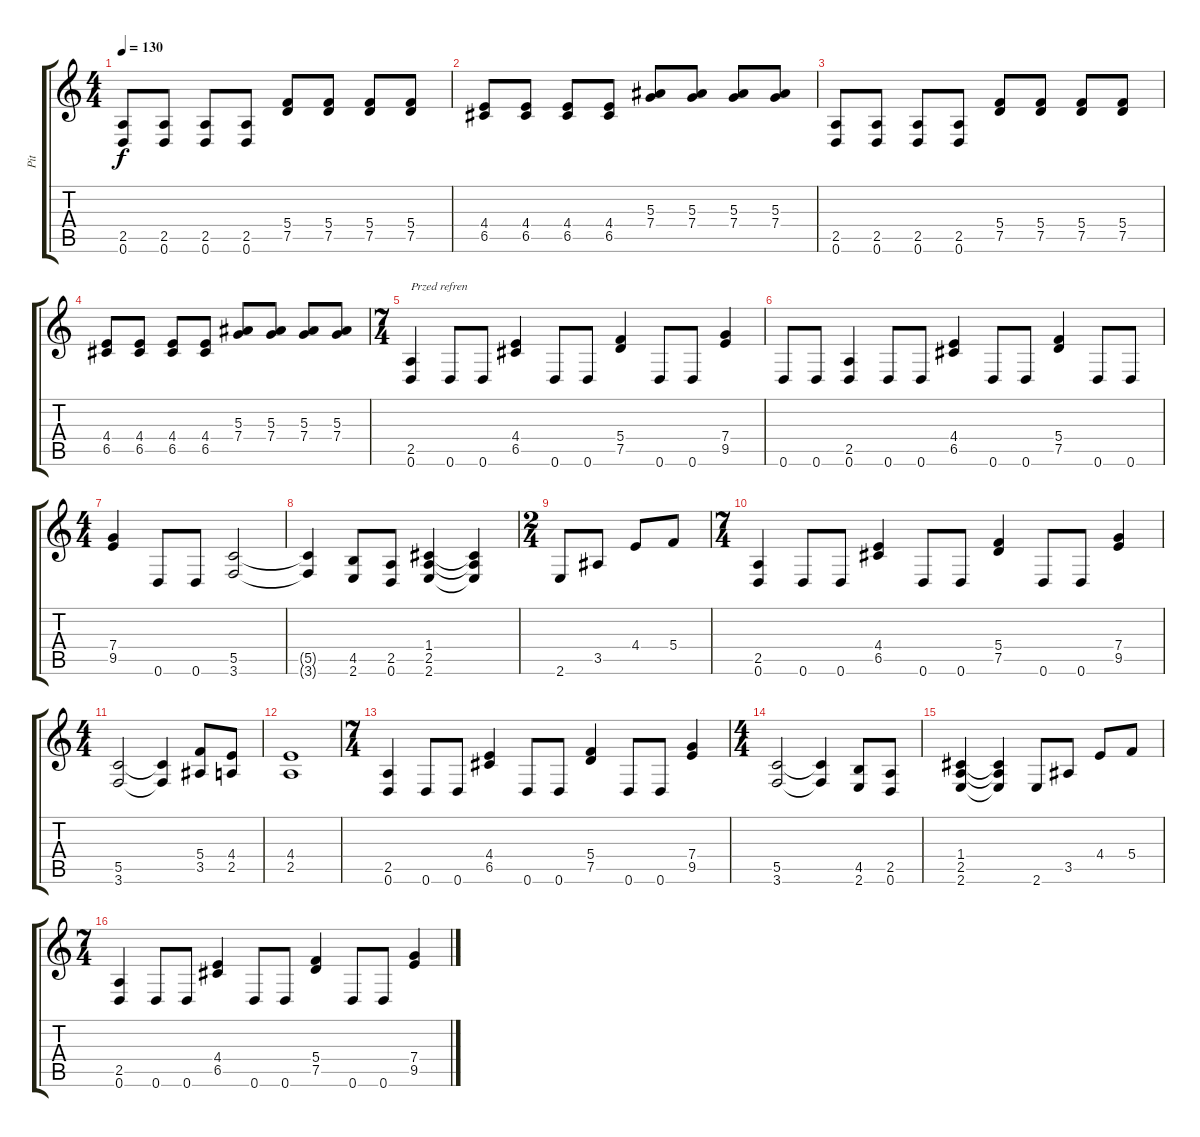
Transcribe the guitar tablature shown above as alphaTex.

\track ("Pit" "Pit") {instrument distortionguitar}
\staff {score tabs}
\tuning (D4 A3 F3 C3 G2 D2) {hide}
\ts (4 4)
\tempo 130
\clef g2
\ks c
(2.5 0.6).8{dy f} (2.5 0.6).8 (2.5 0.6).8 (2.5 0.6).8 (5.4 7.5).8 (5.4 7.5).8 (5.4 7.5).8 (5.4 7.5).8 |
(4.4 6.5).8 (4.4 6.5).8 (4.4 6.5).8 (4.4 6.5).8 (5.3 7.4).8 (5.3 7.4).8 (5.3 7.4).8 (5.3 7.4).8 |
(2.5 0.6).8 (2.5 0.6).8 (2.5 0.6).8 (2.5 0.6).8 (5.4 7.5).8 (5.4 7.5).8 (5.4 7.5).8 (5.4 7.5).8 |
(4.4 6.5).8 (4.4 6.5).8 (4.4 6.5).8 (4.4 6.5).8 (5.3 7.4).8 (5.3 7.4).8 (5.3 7.4).8 (5.3 7.4).8 |
\ts (7 4)
(2.5 0.6).4{txt "Przed refren"} 0.6.8 0.6.8 (4.4 6.5).4 0.6.8 0.6.8 (5.4 7.5).4 0.6.8 0.6.8 (7.4 9.5).4 |
0.6.8 0.6.8 (2.5 0.6).4 0.6.8 0.6.8 (4.4 6.5).4 0.6.8 0.6.8 (5.4 7.5).4 0.6.8 0.6.8 |
\ts (4 4)
(7.4 9.5).4 0.6.8 0.6.8 (5.5 3.6).2 |
(5.5{t} 3.6{t}).4 (4.5 2.6).8 (2.5 0.6).8 (1.4 2.5 2.6).4 (1.4{t} 2.5{t} 2.6{t}).4 |
\ts (2 4)
2.6.8 3.5.8 4.4.8 5.4.8 |
\ts (7 4)
(2.5 0.6).4{txt " "} 0.6.8 0.6.8 (4.4 6.5).4 0.6.8 0.6.8 (5.4 7.5).4 0.6.8 0.6.8 (7.4 9.5).4 |
\ts (4 4)
(5.5 3.6).2 (5.5{t} 3.6{t}).4 (5.4 3.5).8 (4.4 2.5).8 |
(4.4 2.5).1 |
\ts (7 4)
(2.5 0.6).4{txt " "} 0.6.8 0.6.8 (4.4 6.5).4 0.6.8 0.6.8 (5.4 7.5).4 0.6.8 0.6.8 (7.4 9.5).4 |
\ts (4 4)
(5.5 3.6).2 (5.5{t} 3.6{t}).4 (4.5 2.6).8 (2.5 0.6).8 |
(1.4 2.5 2.6).4 (1.4{t} 2.5{t} 2.6{t}).4 2.6.8 3.5.8 4.4.8 5.4.8 |
\ts (7 4)
(2.5 0.6).4{txt " "} 0.6.8 0.6.8 (4.4 6.5).4 0.6.8 0.6.8 (5.4 7.5).4 0.6.8 0.6.8 (7.4 9.5).4
